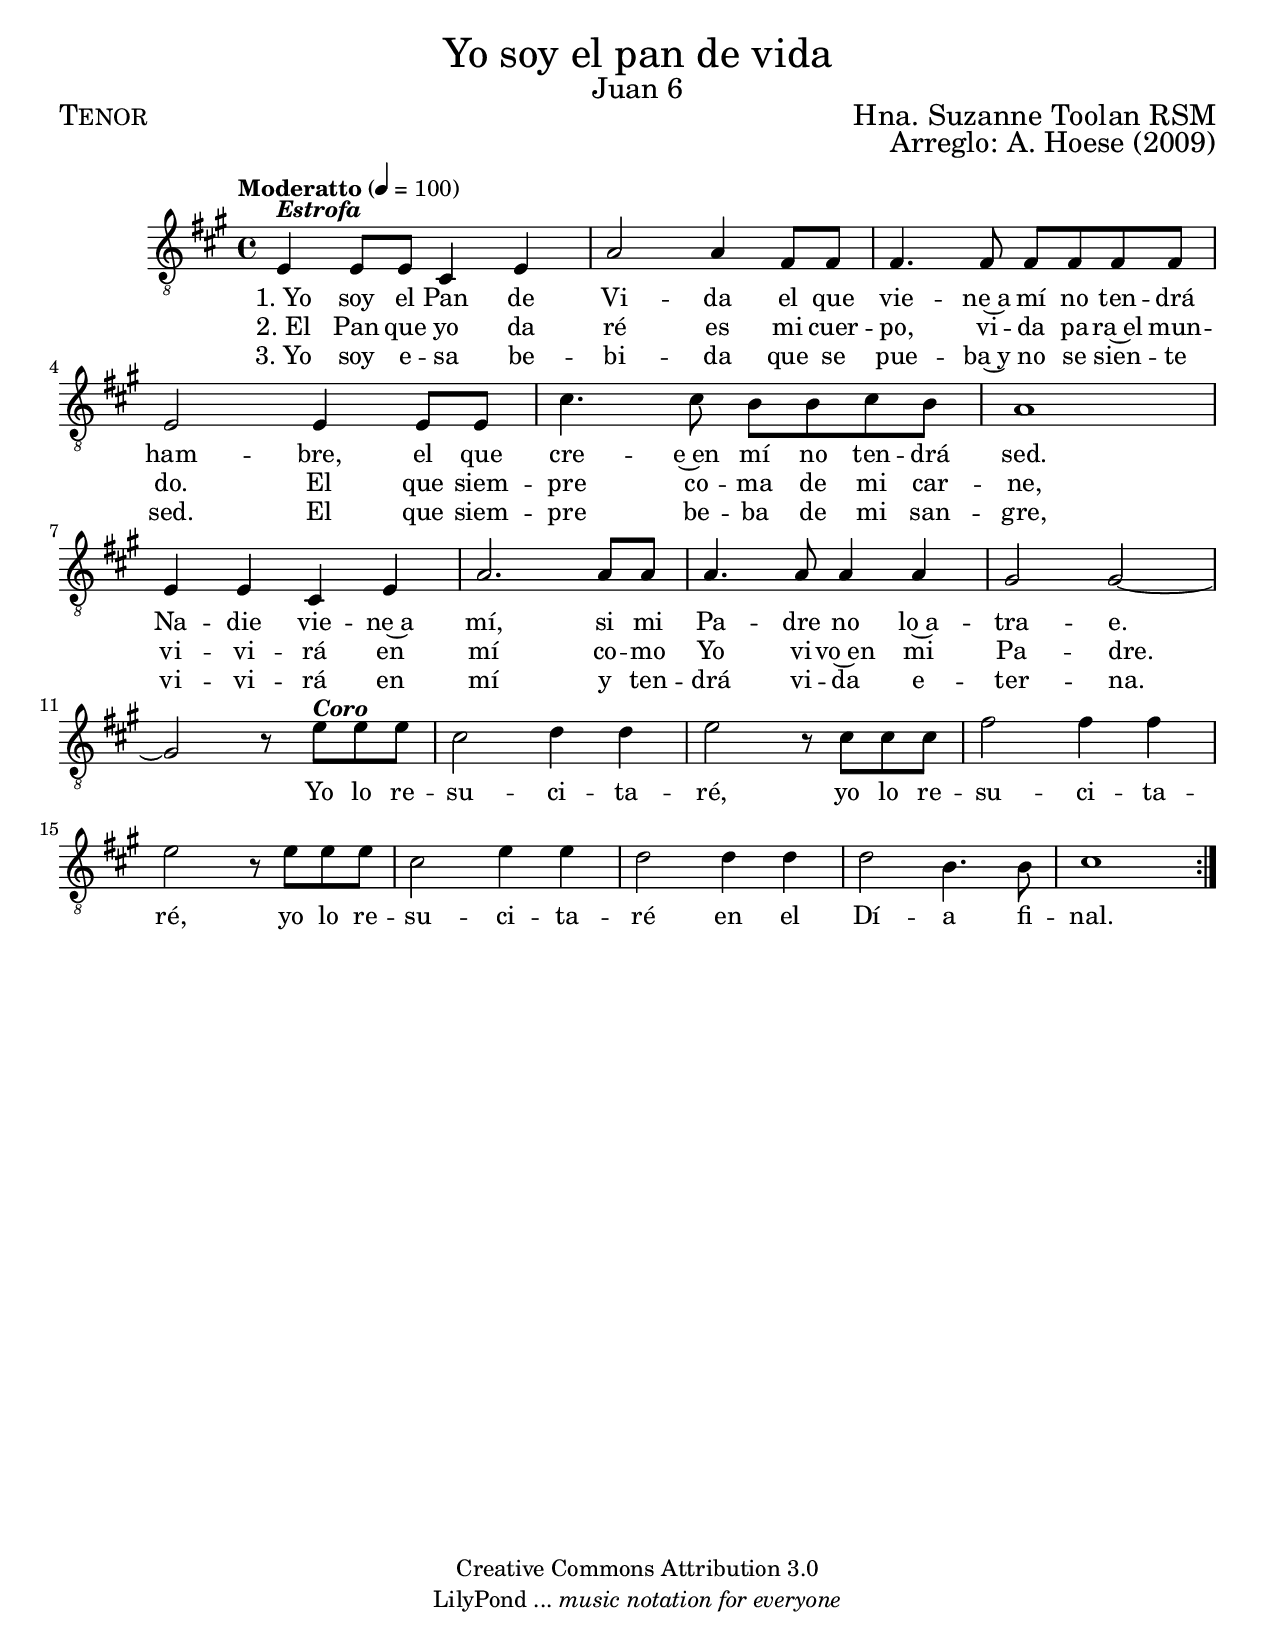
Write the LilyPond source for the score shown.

% ****************************************************************
%	Aleluya, mujeres santas - Tenor
%	by serach.sam@
% ****************************************************************
\language "espanol"
\version "2.19.49"

\include "melodia.ily"

%#(set-global-staff-size 24)

% --- Parametro globales

\markup { \fill-line { \center-column { \fontsize #5 \titulo \fontsize #2 \subtitulo } } }
\markup { \fill-line { \fontsize #2 \smallCaps "Tenor" \fontsize #2 \autor  } }
\markup { \fill-line { " " \fontsize #2 \arreglo } }

\header {
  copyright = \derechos
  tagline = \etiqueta
  breakbefore = ##t
}

% --- Musica

% --- Letra

\score {
  <<
    \new Staff <<
      \new Voice = "voz" << \global \tenor >>
      \new Lyrics \lyricsto "voz" \letra
      \new Lyrics \lyricsto "voz" \segunda
      \new Lyrics \lyricsto "voz" \tercera
    >>
  >>
  \midi {}
  \layout {}
}

\paper {
  #(set-paper-size "letter")
}